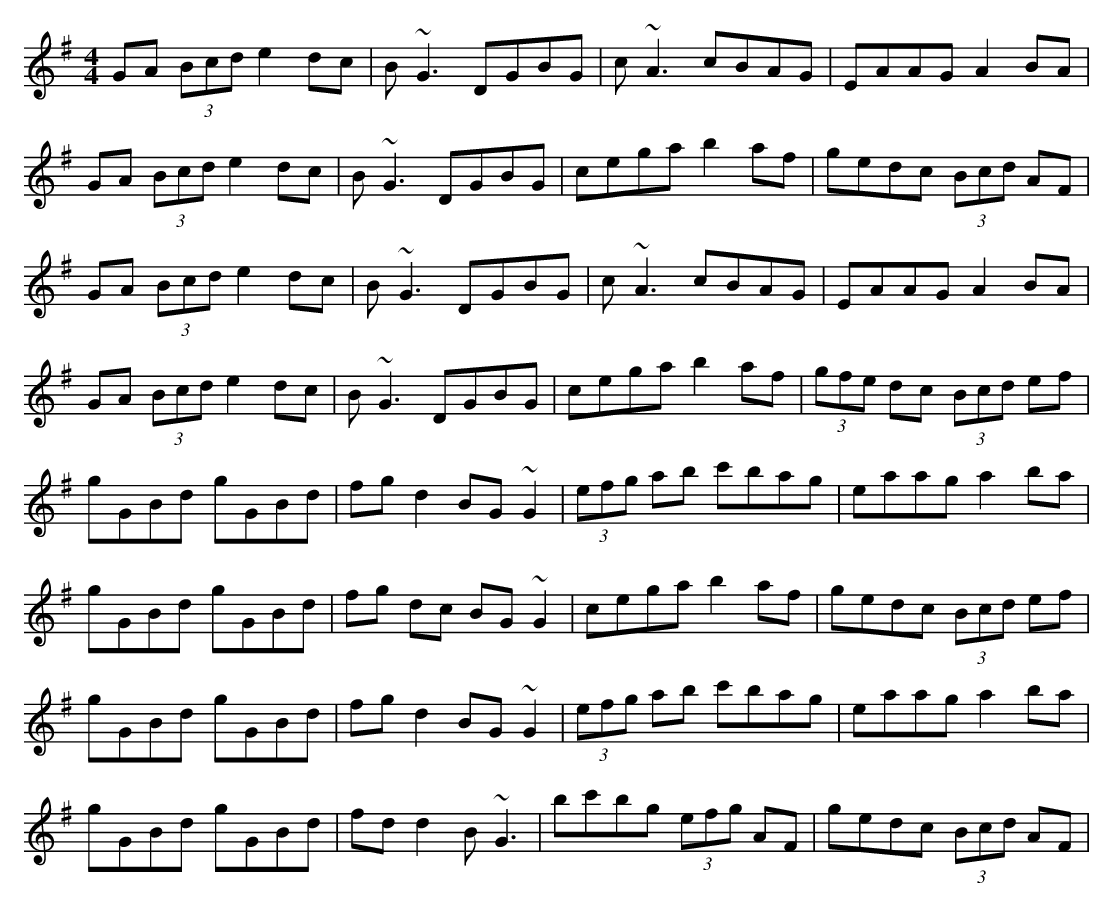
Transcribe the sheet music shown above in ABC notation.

X:1
M:4/4
K:G
GA (3Bcd e2 dc|B ~G3 DGBG|c ~A3 cBAG|EAAG A2 BA|
GA (3Bcd e2 dc|B ~G3 DGBG|cegab2 af|gedc (3Bcd AF|
GA (3Bcd e2 dc|B ~G3 DGBG|c ~A3 cBAG|EAAG A2 BA|
GA (3Bcd e2 dc|B ~G3 DGBG|cegab2 af|(3gfe dc (3Bcd ef|
gGBd gGBd|fg d2 BG ~G2|(3efg ab 3c'bag|eaag a2 ba|
gGBd gGBd|fg dc BG ~G2|cega b2 af|gedc (3Bcd ef|
gGBd gGBd|fg d2 BG ~G2|(3efg ab 3c'bag|eaag a2 ba|
gGBd gGBd|fd d2 B ~G3|bc'bg (3efg AF|gedc (3Bcd AF|
